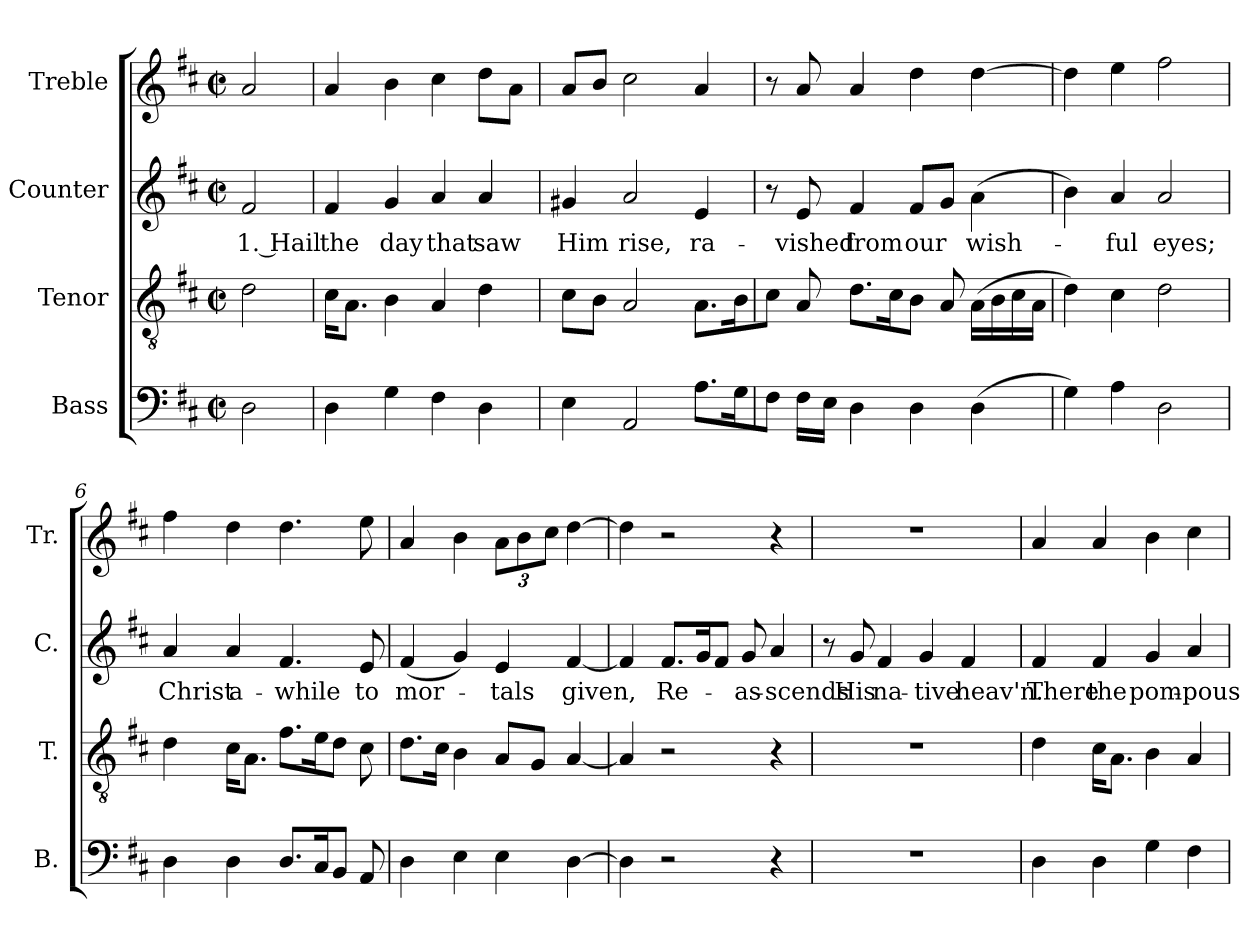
**kern	**kern	**kern	**text	**kern
*part4	*part3	*part2	*part2	*part1
*staff4	*staff3	*staff2	*staff2	*staff1
*I"Bass	*I"Tenor	*I"Counter	*	*I"Treble
*I'B.	*I'T.	*I'C.	*	*I'Tr.
*clefF4	*clefGv2	*clefG2	*	*clefG2
*k[f#c#]	*k[f#c#]	*k[f#c#]	*	*k[f#c#]
*M2/2	*M2/2	*M2/2	*	*M2/2
*met(c|)	*met(c|)	*met(c|)	*	*met(c|)
=1	=1	=1	=1	=1
2D\	2d\	2f#/	1. Hail	2a/
=2	=2	=2	=2	=2
4D\	16c#\KL	4f#/	the	4a/
.	8.A\J	.	.	.
4G\	4B\	4g/	day	4b\
4F#\	4A/	4a/	that	4cc#\
4D\	4d\	4a/	saw	8dd\L
.	.	.	.	8a\J
=3	=3	=3	=3	=3
4E\	8c#\L	4g#X/	Him	8a/L
.	8B\J	.	.	8b/J
2AA/	2A/	2a/	rise,	2cc#\
8.A\L	8.A\L	4e/	ra-	4a/
16G\K	16B\K	.	.	.
=4	=4	=4	=4	=4
8F#\J	8c#\J	8r	.	8r
16F#\LL	8A/	8e/	-vished	8a/
16E\JJ	.	.	.	.
4D\	8.d\L	4f#/	from	4a/
.	16c#\K	.	.	.
4D\	8B\J	8f#/L	our	4dd\
.	8A/	8g/J	.	.
(4D\	(16A\LL	(4a\	wish-	[4dd\
.	16B\	.	.	.
.	16c#\	.	.	.
.	16A\JJ	.	.	.
=5	=5	=5	=5	=5
4G\)	4d\)	4b\)	.	4dd\]
4A\	4c#\	4a/	-ful	4ee\
2D\	2d\	2a/	eyes;	2ff#\
=6	=6	=6	=6	=6
4D\	4d\	4a/	Christ	4ff#\
4D\	16c#\KL	4a/	a-	4dd\
.	8.A\J	.	.	.
8.D/L	8.f#\L	4.f#/	-while	4.dd\
16C#/K	16e\K	.	.	.
8BB/J	8d\J	.	.	.
8AA/	8c#\	8e/	to	8ee\
!!LO:LB:g=z
=7	=7	=7	=7	=7
4D\	8.d\L	(4f#/	mor-	4a/
.	16c#\Jk	.	.	.
4E\	4B\	4g/)	.	4b\
*	*	*	*	*Xbrackettup
4E\	8A/L	4e/	-tals	12a\L
.	.	.	.	12b\
.	8G/J	.	.	.
.	.	.	.	12cc#\J
[4D\	[4A/	[4f#/	given,	[4dd\
=8	=8	=8	=8	=8
4D\]	4A/]	4f#/]	.	4dd\]
2r	2r	8.f#/L	Re-	2r
.	.	16g/K	.	.
.	.	8f#/J	.	.
.	.	8g/	-as-	.
4r	4r	4a/	-scends	4r
=9	=9	=9	=9	=9
1r	1r	8r	.	1r
.	.	8g/	His	.
.	.	4f#/	na-	.
.	.	4g/	-tive	.
.	.	4f#/	heav'n.	.
=10	=10	=10	=10	=10
4D\	4d\	4f#/	There	4a/
4D\	16c#\KL	4f#/	the	4a/
.	8.A\J	.	.	.
4G\	4B\	4g/	pom-	4b\
4F#\	4A/	4a/	-pous	4cc#\
=	=	=	=	=
*-	*-	*-	*-	*-
